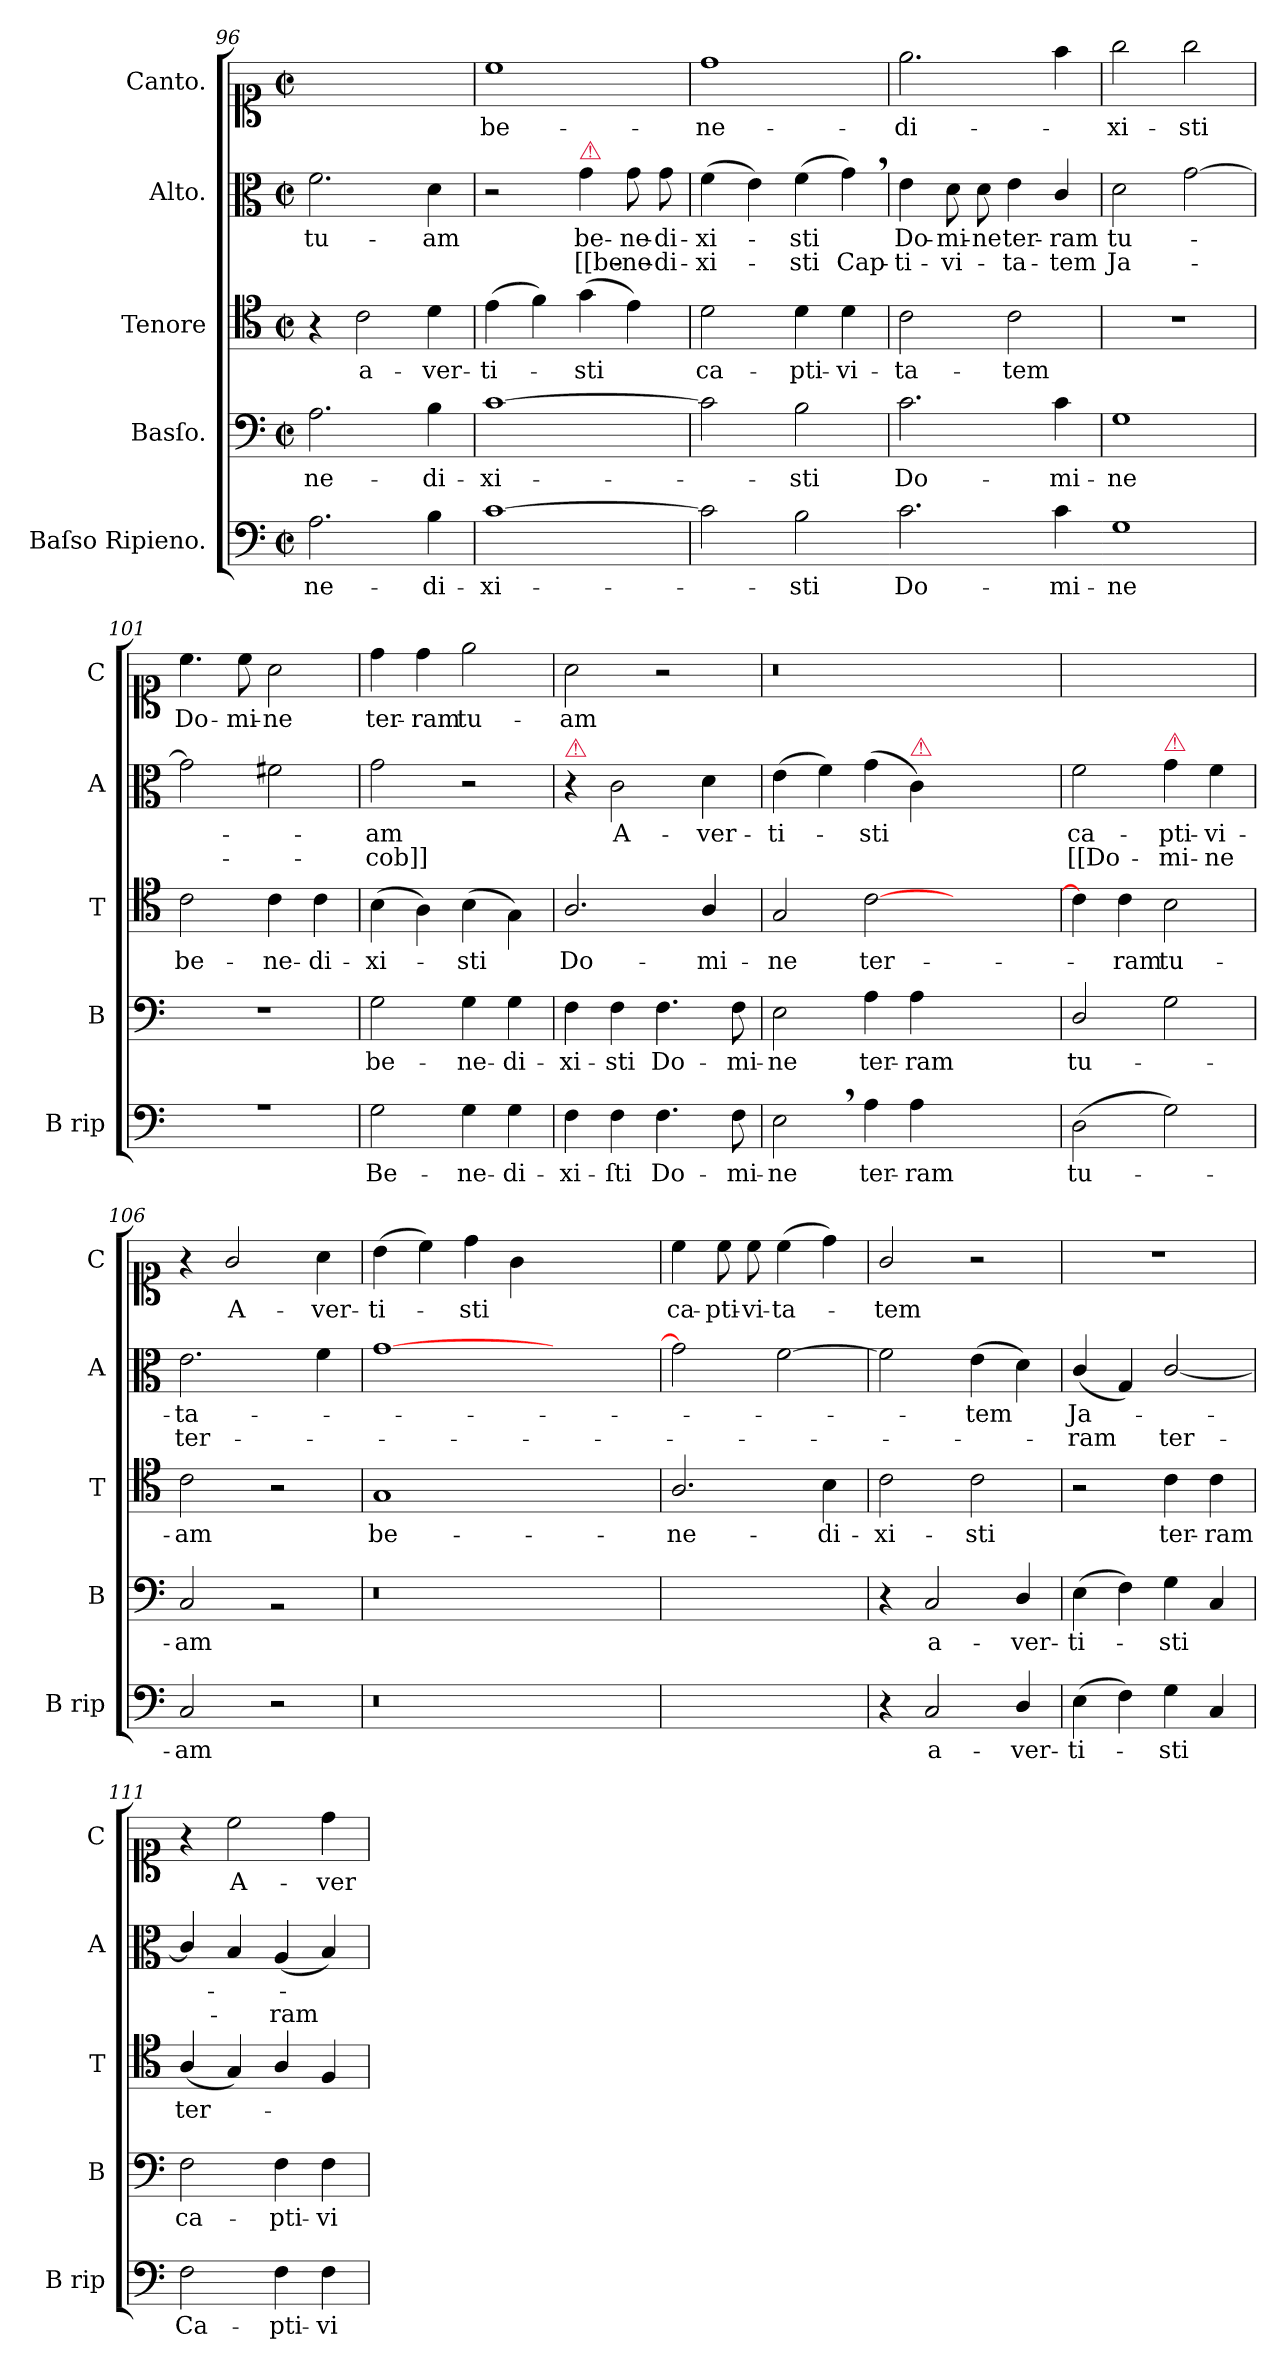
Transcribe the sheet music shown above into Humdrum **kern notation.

**kern	**text	**kern	**text	**kern	**text	**kern	**text	**text	**kern	**text
*part5	*part5	*part4	*part4	*part3	*part3	*part2	*part2	*part2	*part1	*part1
*staff5	*staff5	*staff4	*staff4	*staff3	*staff3	*staff2	*staff2	*staff2	*staff1	*staff1
*I"Baſso Ripieno.	*	*I"Basſo.	*	*I"Tenore	*	*I"Alto.	*	*	*I"Canto.	*
*I'B rip	*	*I'B	*	*I'T	*	*I'A	*	*	*I'C	*
*clefF4	*	*clefF4	*	*clefC4	*	*clefC3	*	*	*clefC1	*
*k[]	*	*k[]	*	*k[]	*	*k[]	*	*	*k[]	*
*M2/2	*	*M2/2	*	*M2/2	*	*M2/2	*	*	*M2/2	*
*met(c|)	*	*met(c|)	*	*met(c|)	*	*met(c|)	*	*	*met(c|)	*
=96	=96	=96	=96	=96	=96	=96	=96	=96	=96	=96
2.A\	-ne-	2.A\	-ne-	4r	.	2.f\	tu-	.	1ryy	.
.	.	.	.	2c\	a-	.	.	.	.	.
4B\	-di-	4B\	-di-	4d\	-ver-	4d\	-am	.	.	.
=97	=97	=97	=97	=97	=97	=97	=97	=97	=97	=97
[1c	-xi-	[1c	-xi-	(>4e\	-ti-	2r	.	.	1cc	be-
.	.	.	.	4f\)	.	.	.	.	.	.
!	!	!	!	!	!	!LO:TX:a:color=crimson:t=⚠	!	!	!	!
.	.	.	.	(>4g\	-sti	4g\	be-	[[be-	.	.
.	.	.	.	4e\)	.	8g\	-ne-	-ne-	.	.
.	.	.	.	.	.	8g\	-di-	-di-	.	.
=98	=98	=98	=98	=98	=98	=98	=98	=98	=98	=98
2c\]	.	2c\]	.	2d\	ca-	(>4f\	-xi-	-xi-	1dd	-ne-
.	.	.	.	.	.	4e\)	.	.	.	.
2B\	-sti	2B\	-sti	4d\	-pti-	(>4f\	-sti	-sti	.	.
.	.	.	.	4d\	-vi-	4g,<\)	.	Cap-	.	.
=99-	=99	=99	=99	=99	=99	=99	=99	=99	=99	=99
2.c\	Do-	2.c\	Do-	2c\	-ta-	4e\	Do-	-ti-	2.ee\	-di-
.	.	.	.	.	.	8d\	-mi-	-vi-	.	.
.	.	.	.	.	.	8d\	-ne	.	.	.
.	.	.	.	2c\	-tem	4e\	ter-	-ta-	.	.
4c\	-mi-	4c\	-mi-	.	.	4c/	-ram	-tem	4ff\	.
=100-	=100	=100	=100	=100	=100	=100	=100	=100	=100	=100
1G	-ne	1G	-ne	1r	.	2d\	tu-	Ja-	2gg\	-xi-
.	.	.	.	.	.	[2g\	.	.	2gg\	-sti
=101	=101	=101	=101	=101	=101	=101	=101	=101	=101	=101
1rA	.	1r	.	2c\	be-	2g\]	.	.	4.cc\	Do-
.	.	.	.	.	.	.	.	.	8cc\	-mi-
.	.	.	.	4c\	-ne-	2f#X\	.	.	2a\	-ne
.	.	.	.	4c\	-di-	.	.	.	.	.
=102	=102	=102	=102	=102	=102	=102	=102	=102	=102	=102
2G\	Be-	2G\	be-	(>4B\	-xi-	2g\	-am	-cob]]	4dd\	ter-
.	.	.	.	4A\)	.	.	.	.	4dd\	-ram
4G\	-ne-	4G\	-ne-	(>4B\	-sti	2r	.	.	2ee\	tu-
4G\	-di-	4G\	-di-	4G\)	.	.	.	.	.	.
=103	=103	=103	=103	=103	=103	=103	=103	=103	=103	=103
!	!	!	!	!	!	!LO:TX:a:color=crimson:t=⚠	!	!	!	!
4F\	-xi-	4F\	-xi-	2.A/	Do-	4r	.	.	2a\	-am
4F\	-ſti	4F\	-sti	.	.	2c\	A-	.	.	.
4.F\	Do-	4.F\	Do-	.	.	.	.	.	2r	.
.	.	.	.	4A/	-mi-	4d\	-ver-	.	.	.
8F\	-mi-	8F\	-mi-	.	.	.	.	.	.	.
=104	=104	=104	=104	=104	=104	=104	=104	=104	=104	=104
2E,<\	-ne	2E\	-ne	2G/	-ne	(>4e\	-ti-	.	0r	.
.	.	.	.	.	.	4f\)	.	.	.	.
4A\	ter-	4A\	ter-	[2c\	ter-	(>4g\	-sti	.	.	.
!	!	!	!	!	!	!LO:TX:a:color=crimson:t=⚠	!	!	!	!
4A\	-ram	4A\	-ram	.	.	4c\)	.	.	.	.
1ryy	.	1ryy	.	1ryy	.	1ryy	.	.	.	.
=105	=105	=105	=105	=105	=105	=105	=105	=105	=105	=105
(>2D\	tu-	2D/	tu-	4c\]	.	2f\	ca-	[[Do-	1ryy	.
.	.	.	.	4c\	-ram	.	.	.	.	.
!	!	!	!	!	!	!LO:TX:a:color=crimson:t=⚠	!	!	!	!
2G\)	.	2G\	.	2B\	tu-	4g\	-pti-	-mi-	.	.
.	.	.	.	.	.	4f\	-vi-	-ne	.	.
=106	=106	=106	=106	=106	=106	=106	=106	=106	=106	=106
2C/	-am	2C/	-am	2c\	-am	2.e\	-ta-	ter-	4r	.
.	.	.	.	.	.	.	.	.	2g/	A-
2r	.	2rBB	.	2r	.	.	.	.	.	.
.	.	.	.	.	.	4f\	.	.	4a\	-ver-
=107	=107	=107	=107	=107	=107	=107	=107	=107	=107	=107
0r	.	0r	.	1G	be-	[1g	.	.	(>4b\	-ti-
.	.	.	.	.	.	.	.	.	4cc\)	.
.	.	.	.	.	.	.	.	.	4dd\	-sti
.	.	.	.	.	.	.	.	.	4g\	.
.	.	.	.	1ryy	.	1ryy	.	.	1ryy	.
=108	=108	=108	=108	=108	=108	=108	=108	=108	=108	=108
1ryy	.	1ryy	.	2.A/	-ne-	2g\]	.	.	4cc\	ca-
.	.	.	.	.	.	.	.	.	8cc\	-pti-
.	.	.	.	.	.	.	.	.	8cc\	-vi-
.	.	.	.	.	.	[2f\	.	.	(>4cc\	-ta-
.	.	.	.	4B\	-di-	.	.	.	4dd\)	.
=109	=109	=109	=109	=109	=109	=109	=109	=109	=109	=109
4r	.	4r	.	2c\	-xi-	2f\]	.	.	2g/	-tem
2C/	a-	2C/	a-	.	.	.	.	.	.	.
.	.	.	.	2c\	-sti	(>4e\	-tem	.	2r	.
4D/	-ver-	4D/	-ver-	.	.	4d\)	.	.	.	.
=110	=110	=110	=110	=110	=110	=110	=110	=110	=110	=110
(>4E\	-ti-	(>4E\	-ti-	2r	.	(<4c/	Ja-	-ram	1r	.
4F\)	.	4F\)	.	.	.	4G/)	.	.	.	.
4G\	-sti	4G\	-sti	4c\	ter-	[2c/	.	ter-	.	.
4C/	.	4C/	.	4c\	-ram	.	.	.	.	.
=111	=111	=111	=111	=111	=111	=111	=111	=111	=111	=111
2F\	Ca-	2F\	ca-	(<4A/	ter-	4c/]	.	.	4r	.
.	.	.	.	4G/)	.	4B/	.	.	2cc\	A-
4F\	-pti-	4F\	-pti-	4A/	.	(<4A/	.	-ram	.	.
4F\	-vi-	4F\	-vi-	4F/	.	4B/)	.	.	4dd\	-ver-
=	=	=	=	=	=	=	=	=	=	=
*-	*-	*-	*-	*-	*-	*-	*-	*-	*-	*-
